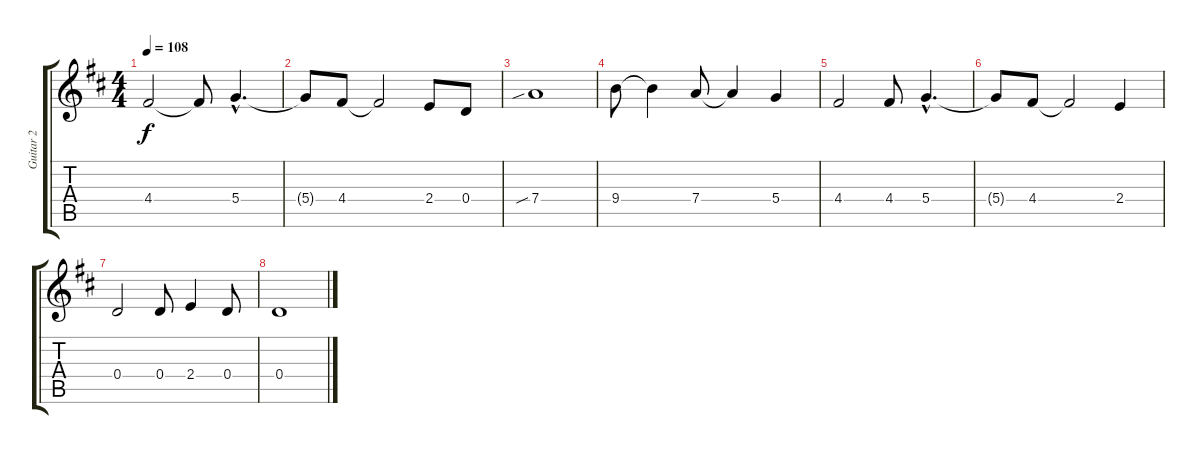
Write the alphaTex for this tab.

\track ("Guitar 2" "Guitar 2") {instrument electricguitarclean}
\staff {score tabs}
\tuning (E4 B3 G3 D3 A2 E2) {hide}
\ts (4 4)
\tempo 108
\clef g2
\ks d
4.4.2{dy f} 4.4{t}.8 5.4{hac}.4{d} |
5.4{t}.8 4.4.8 4.4{t}.2 2.4.8 0.4.8 |
7.4{sib}.1 |
9.4.8 9.4{t}.4 7.4.8 7.4{t}.4 5.4.4 |
4.4.2 4.4.8 5.4{hac}.4{d} |
5.4{t}.8 4.4.8 4.4{t}.2 2.4.4 |
0.4.2 0.4.8 2.4.4 0.4.8 |
0.4.1
